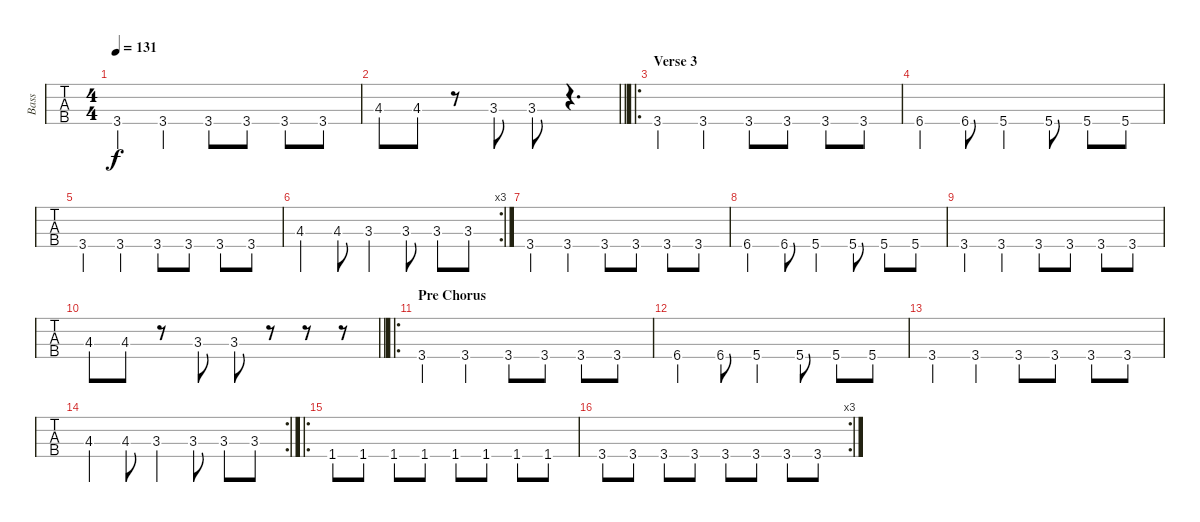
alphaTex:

\track ("Bass" "Bass") {instrument electricbassfinger}
\staff {tabs}
\tuning (G2 D2 A1 D1) {hide}
\ts (4 4)
\tempo 131
\clef f4
\ks eb
3.4.4{dy f} 3.4.4 3.4.8 3.4.8 3.4.8 3.4.8 |
\barLineRight lightlight
4.3.8 4.3.8 r.8 3.3.8 3.3.8 r.4{d} |
\ro
\section ("" "Verse 3")
3.4.4 3.4.4 3.4.8 3.4.8 3.4.8 3.4.8 |
6.4.4 6.4.8 5.4.4 5.4.8 5.4.8 5.4.8 |
3.4.4 3.4.4 3.4.8 3.4.8 3.4.8 3.4.8 |
\rc 3
4.3.4 4.3.8 3.3.4 3.3.8 3.3.8 3.3.8 |
3.4.4 3.4.4 3.4.8 3.4.8 3.4.8 3.4.8 |
6.4.4 6.4.8 5.4.4 5.4.8 5.4.8 5.4.8 |
3.4.4 3.4.4 3.4.8 3.4.8 3.4.8 3.4.8 |
\barLineRight lightlight
4.3.8 4.3.8 r.8 3.3.8 3.3.8 r.8 r.8 r.8 |
\ro
\section ("" "Pre Chorus")
3.4.4 3.4.4 3.4.8 3.4.8 3.4.8 3.4.8 |
6.4.4 6.4.8 5.4.4 5.4.8 5.4.8 5.4.8 |
3.4.4 3.4.4 3.4.8 3.4.8 3.4.8 3.4.8 |
\rc 2
4.3.4 4.3.8 3.3.4 3.3.8 3.3.8 3.3.8 |
\ro
1.4.8 1.4.8 1.4.8 1.4.8 1.4.8 1.4.8 1.4.8 1.4.8 |
\rc 3
3.4.8 3.4.8 3.4.8 3.4.8 3.4.8 3.4.8 3.4.8 3.4.8
